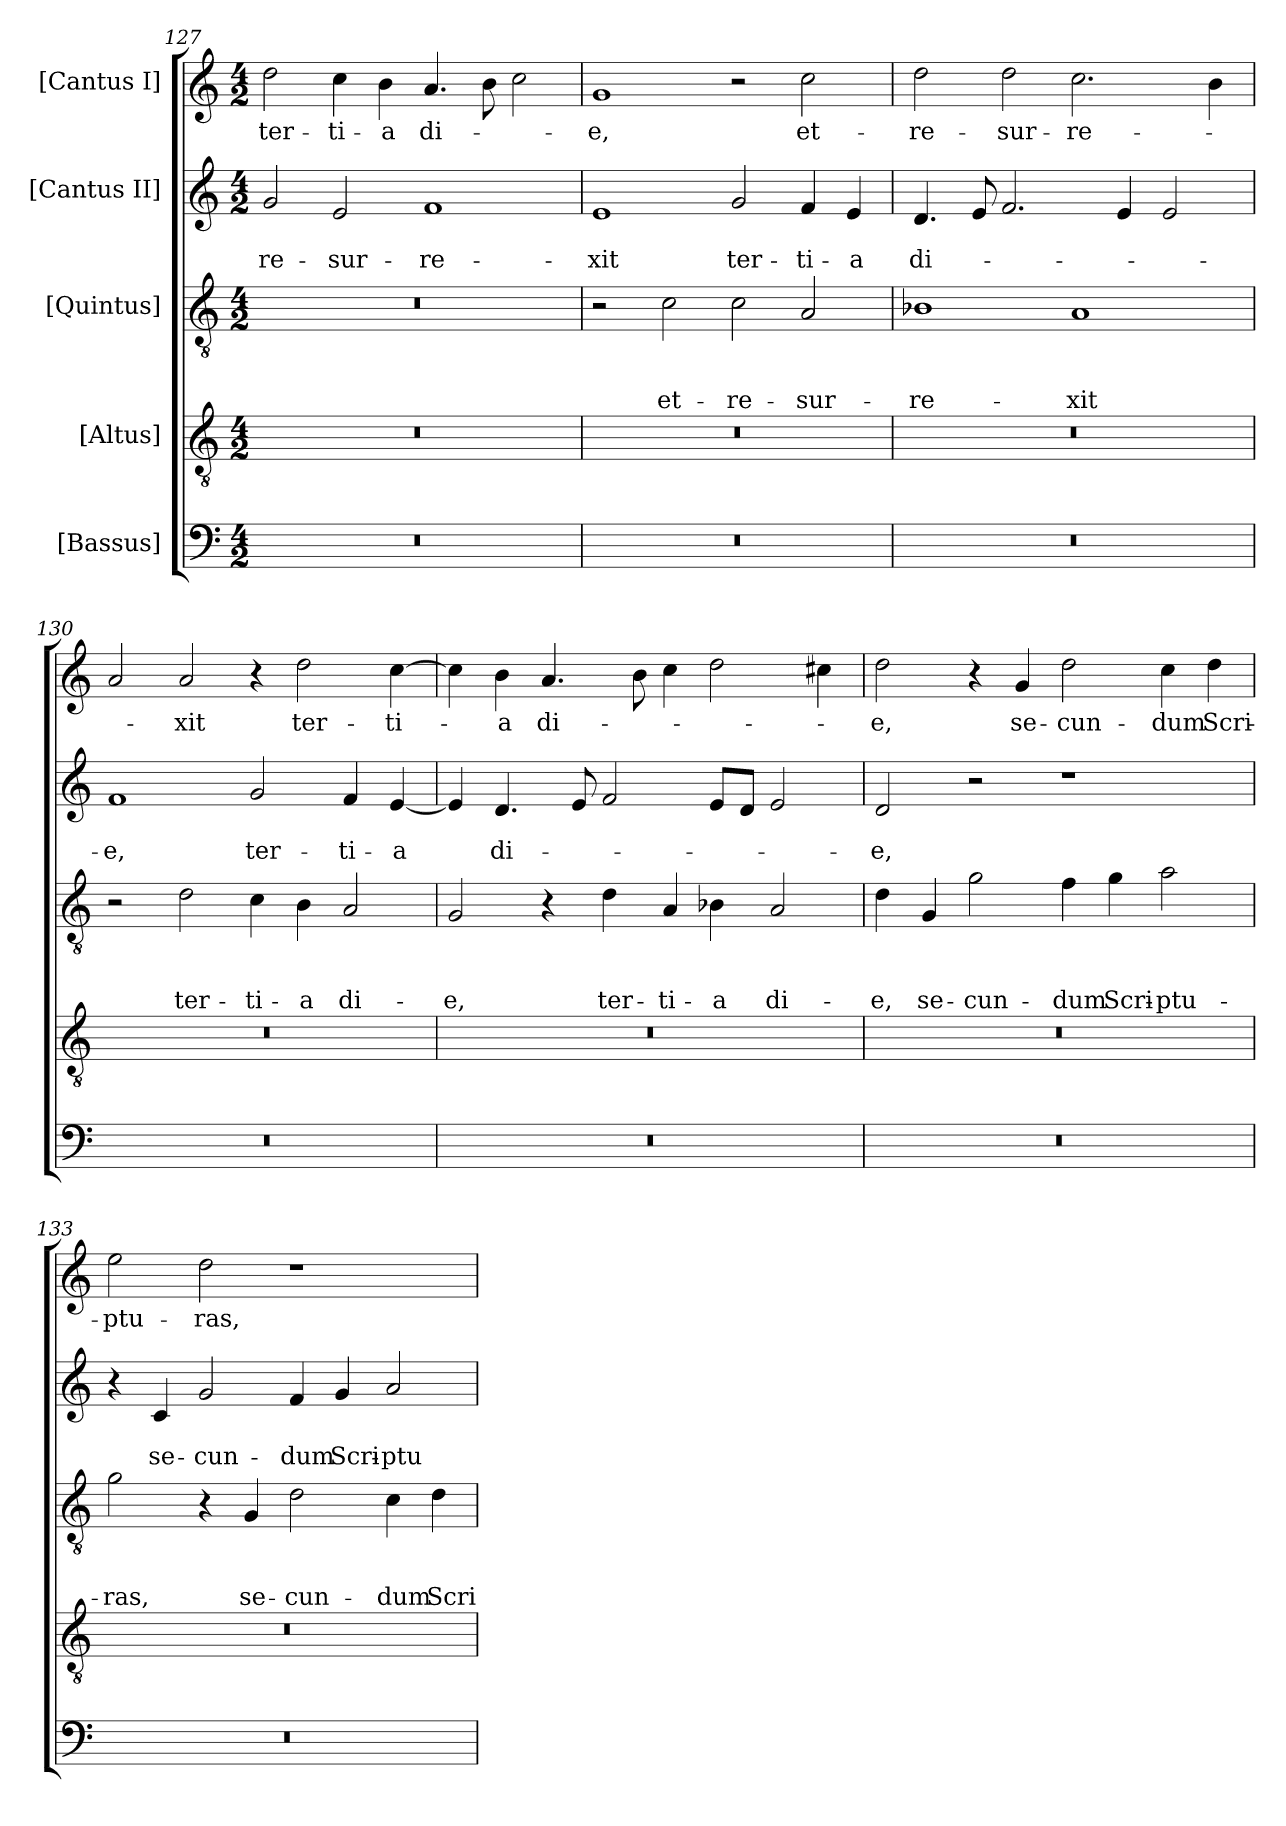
**kern	**kern	**kern	**text	**text	**text	**kern	**text	**text	**kern	**text
*part5	*part4	*part3	*part3	*part3	*part3	*part2	*part2	*part2	*part1	*part1
*staff5	*staff4	*staff3	*staff3	*staff3	*staff3	*staff2	*staff2	*staff2	*staff1	*staff1
*I"[Bassus]	*I"[Altus]	*I"[Quintus]	*	*	*	*I"[Cantus II]	*	*	*I"[Cantus I]	*
*clefF4	*clefGv2	*clefGv2	*	*	*	*clefG2	*	*	*clefG2	*
*k[]	*k[]	*k[]	*	*	*	*k[]	*	*	*k[]	*
*M4/2	*M4/2	*M4/2	*	*	*	*M4/2	*	*	*M4/2	*
=127	=127	=127	=127	=127	=127	=127	=127	=127	=127	=127
0r	0r	0r	.	.	.	2g/	.	re-	2dd\	ter-
.	.	.	.	.	.	2e/	.	-sur-	4cc\	-ti-
.	.	.	.	.	.	.	.	.	4b\	-a
.	.	.	.	.	.	1f/	.	-re-	4.a/	di-
.	.	.	.	.	.	.	.	.	8b\	.
.	.	.	.	.	.	.	.	.	2cc\	.
=128	=128	=128	=128	=128	=128	=128	=128	=128	=128	=128
0r	0r	2r	.	.	.	1e/	.	-xit	1g/	-e,
.	.	2c\	.	.	et-	.	.	.	.	.
.	.	2c\	.	.	re-	2g/	.	ter-	2r	.
.	.	2A/	.	.	-sur-	4f/	.	-ti-	2cc\	et-
.	.	.	.	.	.	4e/	.	-a	.	.
=129	=129	=129	=129	=129	=129	=129	=129	=129	=129	=129
0r	0r	1B-X\	.	.	-re-	4.d/	.	di-	2dd\	re-
.	.	.	.	.	.	8e/	.	.	.	.
.	.	.	.	.	.	2.f/	.	.	2dd\	-sur-
.	.	1A/	.	.	-xit	.	.	.	2.cc\	-re-
.	.	.	.	.	.	4e/	.	.	.	.
.	.	.	.	.	.	2e/	.	.	.	.
.	.	.	.	.	.	.	.	.	4b\	.
=130	=130	=130	=130	=130	=130	=130	=130	=130	=130	=130
0r	0r	2r	.	.	.	1f/	.	-e,	2a/	.
.	.	2d\	.	.	ter-	.	.	.	2a/	-xit
.	.	4c\	.	.	-ti-	2g/	.	ter-	4r	.
.	.	4B\	.	.	-a	.	.	.	2dd\	ter-
.	.	2A/	.	.	di-	4f/	.	-ti-	.	.
.	.	.	.	.	.	[4e/	.	-a	[4cc\	-ti-
=131	=131	=131	=131	=131	=131	=131	=131	=131	=131	=131
0r	0r	2G/	.	.	-e,	4e/]	.	.	4cc\]	.
.	.	.	.	.	.	4.d/	.	di-	4b\	-a
.	.	4r	.	.	.	.	.	.	4.a/	di-
.	.	.	.	.	.	8e/	.	.	.	.
.	.	4d\	.	.	ter-	2f/	.	.	.	.
.	.	.	.	.	.	.	.	.	8b\	.
.	.	4A/	.	.	-ti-	.	.	.	4cc\	.
.	.	4B-X\	.	.	-a	8e/L	.	.	2dd\	.
.	.	.	.	.	.	8d/J	.	.	.	.
.	.	2A/	.	.	di-	2e/	.	.	.	.
.	.	.	.	.	.	.	.	.	4cc#X\	.
=132	=132	=132	=132	=132	=132	=132	=132	=132	=132	=132
0r	0r	4d\	.	.	-e,	2d/	.	-e,	2dd\	-e,
.	.	4G/	.	.	se-	.	.	.	.	.
.	.	2g\	.	.	-cun-	2r	.	.	4r	.
.	.	.	.	.	.	.	.	.	4g/	se-
.	.	4f\	.	.	-dum	1r	.	.	2dd\	-cun-
.	.	4g\	.	.	Scri-	.	.	.	.	.
.	.	2a\	.	.	-ptu-	.	.	.	4cc\	-dum
.	.	.	.	.	.	.	.	.	4dd\	Scri-
=133	=133	=133	=133	=133	=133	=133	=133	=133	=133	=133
0r	0r	2g\	.	.	-ras,	4r	.	.	2ee\	-ptu-
.	.	.	.	.	.	4c/	.	se-	.	.
.	.	4r	.	.	.	2g/	.	-cun-	2dd\	-ras,
.	.	4G/	.	.	se-	.	.	.	.	.
.	.	2d\	.	.	-cun-	4f/	.	-dum	1r	.
.	.	.	.	.	.	4g/	.	Scri-	.	.
.	.	4c\	.	.	-dum	2a/	.	-ptu-	.	.
.	.	4d\	.	.	Scri-	.	.	.	.	.
=	=	=	=	=	=	=	=	=	=	=
*-	*-	*-	*-	*-	*-	*-	*-	*-	*-	*-
